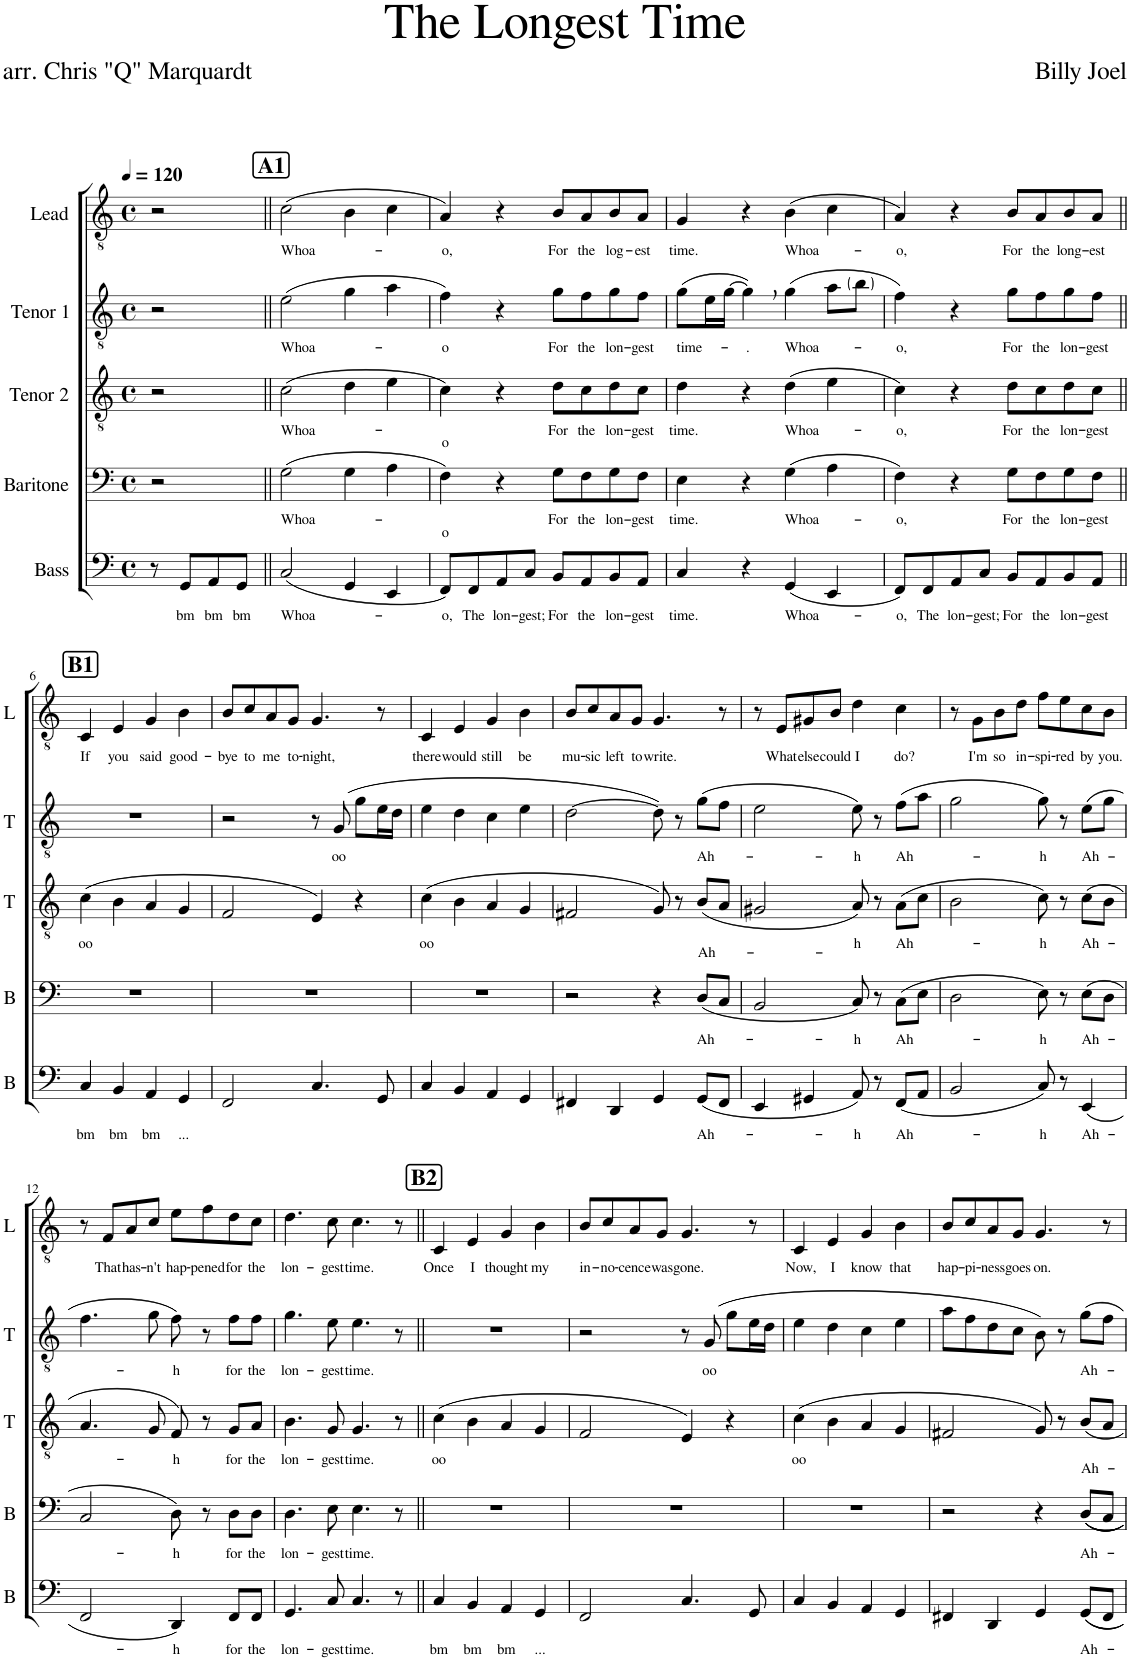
**kern	**text	**kern	**text	**kern	**text	**kern	**text	**kern	**text
*part5	*part5	*part4	*part4	*part3	*part3	*part2	*part2	*part1	*part1
*staff5	*staff5	*staff4	*staff4	*staff3	*staff3	*staff2	*staff2	*staff1	*staff1
*I"Bass	*	*I"Baritone	*	*I"Tenor 2	*	*I"Tenor 1	*	*I"Lead	*
*I'B	*	*I'B	*	*I'T	*	*I'T	*	*I'L	*
*clefF4	*	*clefF4	*	*clefGv2	*	*clefGv2	*	*clefGv2	*
*k[]	*	*k[]	*	*k[]	*	*k[]	*	*k[]	*
*M4/4	*	*M4/4	*	*M4/4	*	*M4/4	*	*M4/4	*
*met(c)	*	*met(c)	*	*met(c)	*	*met(c)	*	*met(c)	*
*MM120	*	*MM120	*	*MM120	*	*MM120	*	*MM120	*
=1	=1	=1	=1	=1	=1	=1	=1	=1	=1
8r	.	2r	.	2r	.	2r	.	2r	.
!	!LO:LY:b	!	!	!	!	!	!	!	!
8GG/L	bm	.	.	.	.	.	.	.	.
!	!LO:LY:b	!	!	!	!	!	!	!	!
8AA/	bm	.	.	.	.	.	.	.	.
!	!LO:LY:b	!	!	!	!	!	!	!	!
8GG/J	bm	.	.	.	.	.	.	.	.
!!LO:REH:place=s1:a:B:cj:fs=14:t=A1
=2||	=2||	=2||	=2||	=2||	=2||	=2||	=2||	=2||	=2||
!	!LO:LY:b	!	!LO:LY:b	!	!LO:LY:b	!	!LO:LY:b	!	!LO:LY:b
(2C/	Whoa-	(2G\	Whoa-	(2c\	Whoa-	(2e\	Whoa-	(2c\	Whoa-
4GG/	.	4G\	.	4d\	.	4g\	.	4B\	.
4EE/	.	4A\	.	4e\	.	4a\	.	4c\	.
=3	=3	=3	=3	=3	=3	=3	=3	=3	=3
!	!LO:LY:b	!	!LO:LY:b	!	!LO:LY:b	!	!LO:LY:b	!	!LO:LY:b
8FF/L)	-o,	4F\)	-o	4c\)	-o	4f\)	-o	4A/)	-o,
!	!LO:LY:b	!	!	!	!	!	!	!	!
8FF/	The	.	.	.	.	.	.	.	.
!	!LO:LY:b	!	!	!	!	!	!	!	!
8AA/	lon-	4r	.	4r	.	4r	.	4r	.
!	!LO:LY:b	!	!	!	!	!	!	!	!
8C/J	-gest;	.	.	.	.	.	.	.	.
!	!LO:LY:b	!	!LO:LY:b	!	!LO:LY:b	!	!LO:LY:b	!	!LO:LY:b
8BB/L	For	8G\L	For	8d\L	For	8g\L	For	8B/L	For
!	!LO:LY:b	!	!LO:LY:b	!	!LO:LY:b	!	!LO:LY:b	!	!LO:LY:b
8AA/	the	8F\	the	8c\	the	8f\	the	8A/	the
!	!LO:LY:b	!	!LO:LY:b	!	!LO:LY:b	!	!LO:LY:b	!	!LO:LY:b
8BB/	lon-	8G\	lon-	8d\	lon-	8g\	lon-	8B/	log-
!	!LO:LY:b	!	!LO:LY:b	!	!LO:LY:b	!	!LO:LY:b	!	!LO:LY:b
8AA/J	-gest	8F\J	-gest	8c\J	-gest	8f\J	-gest	8A/J	-est
=4	=4	=4	=4	=4	=4	=4	=4	=4	=4
!	!LO:LY:b	!	!LO:LY:b	!	!LO:LY:b	!	!LO:LY:b	!	!LO:LY:b
4C/	time.	4E\	time.	4d\	time.	(8g\L	time-	4G/	time.
.	.	.	.	.	.	16e\L	.	.	.
.	.	.	.	.	.	[16g\JJ	.	.	.
!	!	!	!	!	!	!	!LO:LY:b	!	!
4r	.	4r	.	4r	.	4g,\])	-.	4r	.
!	!LO:LY:b	!	!LO:LY:b	!	!LO:LY:b	!	!LO:LY:b	!	!LO:LY:b
(4GG/	Whoa-	(4G\	Whoa-	(4d\	Whoa-	(4g\	Whoa-	(4B\	Whoa-
4EE/	.	4A\	.	4e\	.	8a\L	.	4c\	.
.	.	.	.	.	.	8b\J	.	.	.
=5	=5	=5	=5	=5	=5	=5	=5	=5	=5
!	!LO:LY:b	!	!LO:LY:b	!	!LO:LY:b	!	!LO:LY:b	!	!LO:LY:b
8FF/L)	-o,	4F\)	-o,	4c\)	-o,	4f\)	-o,	4A/)	-o,
!	!LO:LY:b	!	!	!	!	!	!	!	!
8FF/	The	.	.	.	.	.	.	.	.
!	!LO:LY:b	!	!	!	!	!	!	!	!
8AA/	lon-	4r	.	4r	.	4r	.	4r	.
!	!LO:LY:b	!	!	!	!	!	!	!	!
8C/J	-gest;	.	.	.	.	.	.	.	.
!	!LO:LY:b	!	!LO:LY:b	!	!LO:LY:b	!	!LO:LY:b	!	!LO:LY:b
8BB/L	For	8G\L	For	8d\L	For	8g\L	For	8B/L	For
!	!LO:LY:b	!	!LO:LY:b	!	!LO:LY:b	!	!LO:LY:b	!	!LO:LY:b
8AA/	the	8F\	the	8c\	the	8f\	the	8A/	the
!	!LO:LY:b	!	!LO:LY:b	!	!LO:LY:b	!	!LO:LY:b	!	!LO:LY:b
8BB/	lon-	8G\	lon-	8d\	lon-	8g\	lon-	8B/	long-
!	!LO:LY:b	!	!LO:LY:b	!	!LO:LY:b	!	!LO:LY:b	!	!LO:LY:b
8AA/J	-gest	8F\J	-gest	8c\J	-gest	8f\J	-gest	8A/J	-est
!!LO:LB:g=z
!!LO:REH:place=s1:a:B:cj:fs=14:t=B1
=6||	=6||	=6||	=6||	=6||	=6||	=6||	=6||	=6||	=6||
!	!LO:LY:b	!	!	!	!LO:LY:b	!	!	!	!LO:LY:b
4C/	bm	1r	.	(4c\	oo	1r	.	4C/	If
!	!LO:LY:b	!	!	!	!	!	!	!	!LO:LY:b
4BB/	bm	.	.	4B\	.	.	.	4E/	you
!	!LO:LY:b	!	!	!	!	!	!	!	!LO:LY:b
4AA/	bm	.	.	4A/	.	.	.	4G/	said
!	!LO:LY:b	!	!	!	!	!	!	!	!LO:LY:b
4GG/	...	.	.	4G/	.	.	.	4B\	good-
=7	=7	=7	=7	=7	=7	=7	=7	=7	=7
!	!	!	!	!	!	!	!	!	!LO:LY:b
2FF/	.	1r	.	2F/	.	2r	.	8B/L	-bye
!	!	!	!	!	!	!	!	!	!LO:LY:b
.	.	.	.	.	.	.	.	8c/	to
!	!	!	!	!	!	!	!	!	!LO:LY:b
.	.	.	.	.	.	.	.	8A/	me
!	!	!	!	!	!	!	!	!	!LO:LY:b
.	.	.	.	.	.	.	.	8G/J	to-
!	!	!	!	!	!	!	!	!	!LO:LY:b
4.C/	.	.	.	4E/)	.	8r	.	4.G/	-night,
!	!	!	!	!	!	!	!LO:LY:b	!	!
.	.	.	.	.	.	(8G/	oo	.	.
.	.	.	.	4r	.	8g\L	.	.	.
8GG/	.	.	.	.	.	16e\L	.	8r	.
.	.	.	.	.	.	16d\JJ	.	.	.
=8	=8	=8	=8	=8	=8	=8	=8	=8	=8
!	!	!	!	!	!LO:LY:b	!	!	!	!LO:LY:b
4C/	.	1r	.	(4c\	oo	4e\	.	4C/	there
!	!	!	!	!	!	!	!	!	!LO:LY:b
4BB/	.	.	.	4B\	.	4d\	.	4E/	would
!	!	!	!	!	!	!	!	!	!LO:LY:b
4AA/	.	.	.	4A/	.	4c\	.	4G/	still
!	!	!	!	!	!	!	!	!	!LO:LY:b
4GG/	.	.	.	4G/	.	4e\	.	4B\	be
=9	=9	=9	=9	=9	=9	=9	=9	=9	=9
!	!	!	!	!	!	!	!	!	!LO:LY:b
4FF#X/	.	2r	.	2F#X/	.	[2d\	.	8B/L	mu-
!	!	!	!	!	!	!	!	!	!LO:LY:b
.	.	.	.	.	.	.	.	8c/	-sic
!	!	!	!	!	!	!	!	!	!LO:LY:b
4DD/	.	.	.	.	.	.	.	8A/	left
!	!	!	!	!	!	!	!	!	!LO:LY:b
.	.	.	.	.	.	.	.	8G/J	to
!	!	!	!	!	!	!	!	!	!LO:LY:b
4GG/	.	4r	.	8G/)	.	8d\])	.	4.G/	write.
.	.	.	.	8r	.	8r	.	.	.
!	!LO:LY:b	!	!LO:LY:b	!	!LO:LY:b	!	!LO:LY:b	!	!
(8GG/L	Ah-	(8D/L	Ah-	(8B/L	Ah-	(8g\L	Ah-	.	.
8FF#/J	.	8C/J	.	8A/J	.	8f\J	.	8r	.
=10	=10	=10	=10	=10	=10	=10	=10	=10	=10
4EE/	.	2BB/	.	2G#X/	.	2e\	.	8r	.
!	!	!	!	!	!	!	!	!	!LO:LY:b
.	.	.	.	.	.	.	.	8E/L	What
!	!	!	!	!	!	!	!	!	!LO:LY:b
4GG#X/	.	.	.	.	.	.	.	8G#X/	else
!	!	!	!	!	!	!	!	!	!LO:LY:b
.	.	.	.	.	.	.	.	8B/J	could
!	!LO:LY:b	!	!LO:LY:b	!	!LO:LY:b	!	!LO:LY:b	!	!LO:LY:b
8AA/)	-h	8C/)	-h	8A/)	-h	8e\)	-h	4d\	I
8r	.	8r	.	8r	.	8r	.	.	.
!	!LO:LY:b	!	!LO:LY:b	!	!LO:LY:b	!	!LO:LY:b	!	!LO:LY:b
(8FF/L	Ah-	(8C\L	Ah-	(8A\L	Ah-	(8f\L	Ah-	4c\	do?
8AA/J	.	8E\J	.	8c\J	.	8a\J	.	.	.
=11	=11	=11	=11	=11	=11	=11	=11	=11	=11
2BB/	.	2D\	.	2B\	.	2g\	.	8r	.
!	!	!	!	!	!	!	!	!	!LO:LY:b
.	.	.	.	.	.	.	.	8G\L	I'm
!	!	!	!	!	!	!	!	!	!LO:LY:b
.	.	.	.	.	.	.	.	8B\	so
!	!	!	!	!	!	!	!	!	!LO:LY:b
.	.	.	.	.	.	.	.	8d\J	in-
!	!LO:LY:b	!	!LO:LY:b	!	!LO:LY:b	!	!LO:LY:b	!	!LO:LY:b
8C/)	-h	8E\)	-h	8c\)	-h	8g\)	-h	8f\L	-spi-
!	!	!	!	!	!	!	!	!	!LO:LY:b
8r	.	8r	.	8r	.	8r	.	8e\	-red
!	!LO:LY:b	!	!LO:LY:b	!	!LO:LY:b	!	!LO:LY:b	!	!LO:LY:b
(4EE/	Ah-	(8E\L	Ah-	(8c\L	Ah-	(8e\L	Ah-	8c\	by
!	!	!	!	!	!	!	!	!	!LO:LY:b
.	.	8D\J	.	8B\J	.	8g\J	.	8B\J	you.
!!LO:LB:g=z
=12	=12	=12	=12	=12	=12	=12	=12	=12	=12
2FF/	.	2C/	.	4.A/	.	4.f\	.	8r	.
!	!	!	!	!	!	!	!	!	!LO:LY:b
.	.	.	.	.	.	.	.	8F/L	That
!	!	!	!	!	!	!	!	!	!LO:LY:b
.	.	.	.	.	.	.	.	8A/	has-
!	!	!	!	!	!	!	!	!	!LO:LY:b
.	.	.	.	8G/	.	8g\	.	8c/J	-n't
!	!LO:LY:b	!	!LO:LY:b	!	!LO:LY:b	!	!LO:LY:b	!	!LO:LY:b
4DD/)	-h	8D\)	-h	8F/)	-h	8f\)	-h	8e\L	hap-
!	!	!	!	!	!	!	!	!	!LO:LY:b
.	.	8r	.	8r	.	8r	.	8f\	-pened
!	!LO:LY:b	!	!LO:LY:b	!	!LO:LY:b	!	!LO:LY:b	!	!LO:LY:b
8FF/L	for	8D\L	for	8G/L	for	8f\L	for	8d\	for
!	!LO:LY:b	!	!LO:LY:b	!	!LO:LY:b	!	!LO:LY:b	!	!LO:LY:b
8FF/J	the	8D\J	the	8A/J	the	8f\J	the	8c\J	the
=13	=13	=13	=13	=13	=13	=13	=13	=13	=13
!	!LO:LY:b	!	!LO:LY:b	!	!LO:LY:b	!	!LO:LY:b	!	!LO:LY:b
4.GG/	lon-	4.D\	lon-	4.B\	lon-	4.g\	lon-	4.d\	lon-
!	!LO:LY:b	!	!LO:LY:b	!	!LO:LY:b	!	!LO:LY:b	!	!LO:LY:b
8C/	-gest	8E\	-gest	8G/	-gest	8e\	-gest	8c\	-gest
!	!LO:LY:b	!	!LO:LY:b	!	!LO:LY:b	!	!LO:LY:b	!	!LO:LY:b
4.C/	time.	4.E\	time.	4.G/	time.	4.e\	time.	4.c\	time.
8r	.	8r	.	8r	.	8r	.	8r	.
!!LO:REH:place=s1:a:B:cj:fs=14:t=B2
=14||	=14||	=14||	=14||	=14||	=14||	=14||	=14||	=14||	=14||
!	!LO:LY:b	!	!	!	!LO:LY:b	!	!	!	!LO:LY:b
4C/	bm	1r	.	(4c\	oo	1r	.	4C/	Once
!	!LO:LY:b	!	!	!	!	!	!	!	!LO:LY:b
4BB/	bm	.	.	4B\	.	.	.	4E/	I
!	!LO:LY:b	!	!	!	!	!	!	!	!LO:LY:b
4AA/	bm	.	.	4A/	.	.	.	4G/	thought
!	!LO:LY:b	!	!	!	!	!	!	!	!LO:LY:b
4GG/	...	.	.	4G/	.	.	.	4B\	my
=15	=15	=15	=15	=15	=15	=15	=15	=15	=15
!	!	!	!	!	!	!	!	!	!LO:LY:b
2FF/	.	1r	.	2F/	.	2r	.	8B/L	in-
!	!	!	!	!	!	!	!	!	!LO:LY:b
.	.	.	.	.	.	.	.	8c/	-no-
!	!	!	!	!	!	!	!	!	!LO:LY:b
.	.	.	.	.	.	.	.	8A/	-cence
!	!	!	!	!	!	!	!	!	!LO:LY:b
.	.	.	.	.	.	.	.	8G/J	was
!	!	!	!	!	!	!	!	!	!LO:LY:b
4.C/	.	.	.	4E/)	.	8r	.	4.G/	gone.
!	!	!	!	!	!	!	!LO:LY:b	!	!
.	.	.	.	.	.	(8G/	oo	.	.
.	.	.	.	4r	.	8g\L	.	.	.
8GG/	.	.	.	.	.	16e\L	.	8r	.
.	.	.	.	.	.	16d\JJ	.	.	.
=16	=16	=16	=16	=16	=16	=16	=16	=16	=16
!	!	!	!	!	!LO:LY:b	!	!	!	!LO:LY:b
4C/	.	1r	.	(4c\	oo	4e\	.	4C/	Now,
!	!	!	!	!	!	!	!	!	!LO:LY:b
4BB/	.	.	.	4B\	.	4d\	.	4E/	I
!	!	!	!	!	!	!	!	!	!LO:LY:b
4AA/	.	.	.	4A/	.	4c\	.	4G/	know
!	!	!	!	!	!	!	!	!	!LO:LY:b
4GG/	.	.	.	4G/	.	4e\	.	4B\	that
=17	=17	=17	=17	=17	=17	=17	=17	=17	=17
!	!	!	!	!	!	!	!	!	!LO:LY:b
4FF#X/	.	2r	.	2F#X/	.	8a\L	.	8B/L	hap-
!	!	!	!	!	!	!	!	!	!LO:LY:b
.	.	.	.	.	.	8f\	.	8c/	-pi-
!	!	!	!	!	!	!	!	!	!LO:LY:b
4DD/	.	.	.	.	.	8d\	.	8A/	-ness
!	!	!	!	!	!	!	!	!	!LO:LY:b
.	.	.	.	.	.	8c\J	.	8G/J	goes
!	!	!	!	!	!	!	!	!	!LO:LY:b
4GG/	.	4r	.	8G/)	.	8B\)	.	4.G/	on.
.	.	.	.	8r	.	8r	.	.	.
!	!LO:LY:b	!	!LO:LY:b	!	!LO:LY:b	!	!LO:LY:b	!	!
8GG/L	Ah-	8D/L	Ah-	8B/L	Ah-	8g\L	Ah-	.	.
8FF#/J	.	8C/J	.	8A/J	.	8f\J	.	8r	.
=	=	=	=	=	=	=	=	=	=
*-	*-	*-	*-	*-	*-	*-	*-	*-	*-
